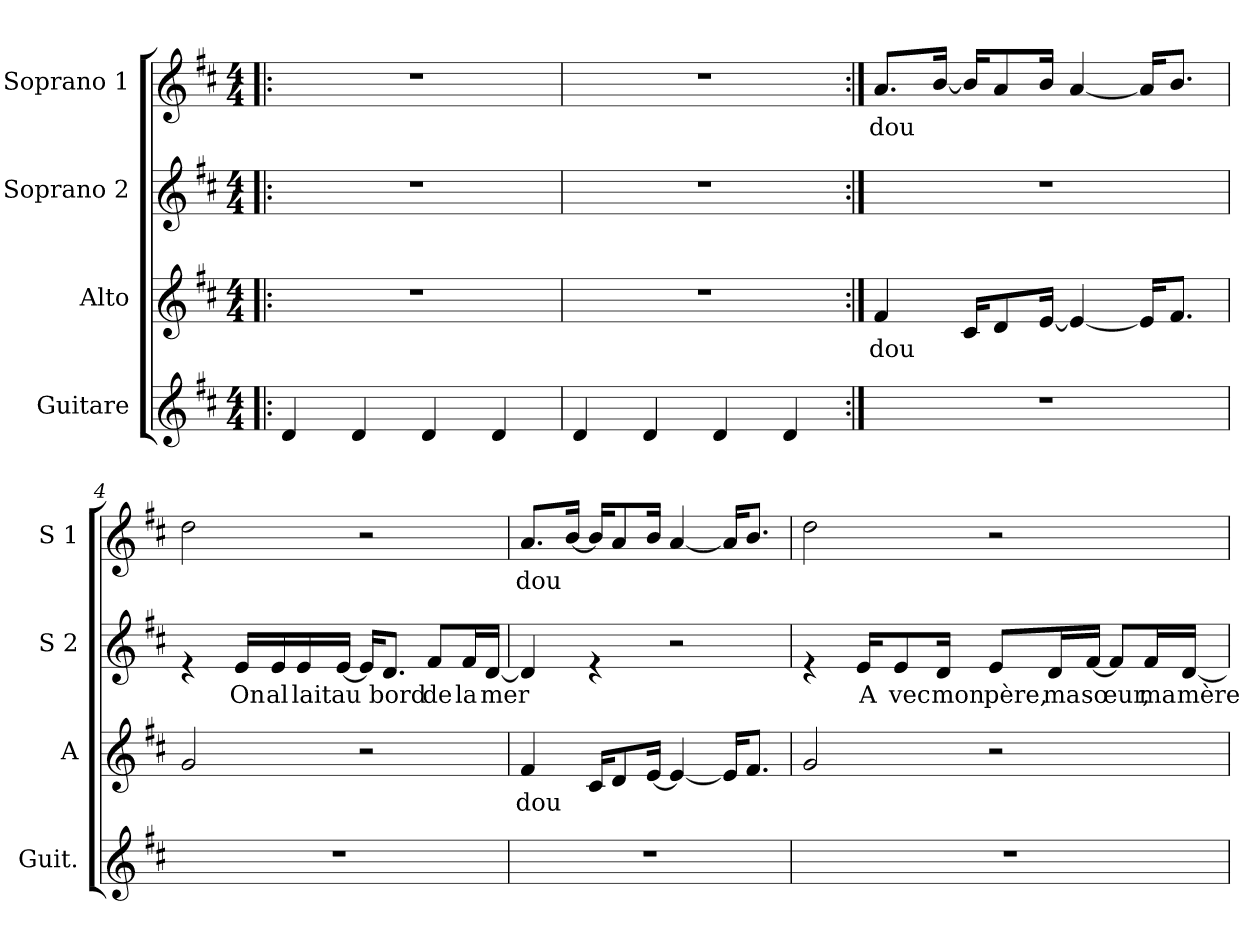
**kern	**kern	**text	**kern	**text	**kern	**text
*part4	*part3	*part3	*part2	*part2	*part1	*part1
*staff4	*staff3	*staff3	*staff2	*staff2	*staff1	*staff1
*I"Guitare	*I"Alto	*	*I"Soprano 2	*	*I"Soprano 1	*
*I'Guit.	*I'A	*	*I'S 2	*	*I'S 1	*
*clefG2	*clefG2	*	*clefG2	*	*clefG2	*
*ITrd7c12	*	*	*	*	*	*
*k[f#c#]	*k[f#c#]	*	*k[f#c#]	*	*k[f#c#]	*
*D:	*D:	*	*D:	*	*D:	*
*M4/4	*M4/4	*	*M4/4	*	*M4/4	*
=1!|:	=1!|:	=1!|:	=1!|:	=1!|:	=1!|:	=1!|:
4D/	1r	.	1r	.	1r	.
4D/	.	.	.	.	.	.
4D/	.	.	.	.	.	.
4D/	.	.	.	.	.	.
=2	=2	=2	=2	=2	=2	=2
4D/	1r	.	1r	.	1r	.
4D/	.	.	.	.	.	.
4D/	.	.	.	.	.	.
4D/	.	.	.	.	.	.
=3:|!	=3:|!	=3:|!	=3:|!	=3:|!	=3:|!	=3:|!
!	!	!LO:LY:b	!	!	!	!
!	!	!	!	!	!	!LO:LY:b
1r	4f#/	dou	1r	.	8.a/L	dou
.	.	.	.	.	[16b/Jk	.
.	16c#/KL	.	.	.	16b/KL]	.
.	8d/	.	.	.	8a/	.
.	[16e/Jk	.	.	.	16b/Jk	.
.	4e/_	.	.	.	[4a/	.
.	16e/KL]	.	.	.	16a/KL]	.
.	8.f#/J	.	.	.	8.b/J	.
!!LO:LB:g=z
=4	=4	=4	=4	=4	=4	=4
1r	2g/	.	4re	.	2dd\	.
!	!	!	!	!LO:LY:b	!	!
.	.	.	16e/LL	On	.	.
!	!	!	!	!LO:LY:b	!	!
.	.	.	16e/	al	.	.
!	!	!	!	!LO:LY:b	!	!
.	.	.	16e/	lait	.	.
!	!	!	!	!LO:LY:b	!	!
.	.	.	[<16e/JJ	au	.	.
.	2r	.	16e/KL]	.	2r	.
!	!	!	!	!LO:LY:b	!	!
.	.	.	8.d/J	bord	.	.
!	!	!	!	!LO:LY:b	!	!
.	.	.	8f#/L	de	.	.
!	!	!	!	!LO:LY:b	!	!
.	.	.	16f#/L	la	.	.
!	!	!	!	!LO:LY:b	!	!
.	.	.	[<16d/JJ	mer	.	.
=5	=5	=5	=5	=5	=5	=5
!	!	!LO:LY:b	!	!	!	!
!	!	!	!	!	!	!LO:LY:b
1r	4f#/	dou	4d/]	.	8.a/L	dou
.	.	.	.	.	[16b/Jk	.
.	16c#/KL	.	4re	.	16b/KL]	.
.	8d/	.	.	.	8a/	.
.	[16e/Jk	.	.	.	16b/Jk	.
.	4e/_	.	2r	.	[4a/	.
.	16e/KL]	.	.	.	16a/KL]	.
.	8.f#/J	.	.	.	8.b/J	.
=6	=6	=6	=6	=6	=6	=6
1r	2g/	.	4re	.	2dd\	.
!	!	!	!	!LO:LY:b	!	!
.	.	.	16e/KL	A	.	.
!	!	!	!	!LO:LY:b	!	!
.	.	.	8e/	vec	.	.
!	!	!	!	!LO:LY:b	!	!
.	.	.	16d/Jk	mon	.	.
!	!	!	!	!LO:LY:b	!	!
.	2r	.	8e/L	père,	2r	.
!	!	!	!	!LO:LY:b	!	!
.	.	.	16d/L	ma	.	.
!	!	!	!	!LO:LY:b	!	!
.	.	.	[<16f#/JJ	sœur,	.	.
.	.	.	8f#/L]	.	.	.
!	!	!	!	!LO:LY:b	!	!
.	.	.	16f#/L	ma	.	.
!	!	!	!	!LO:LY:b	!	!
.	.	.	[<16d/JJ	mère	.	.
=	=	=	=	=	=	=
*-	*-	*-	*-	*-	*-	*-
